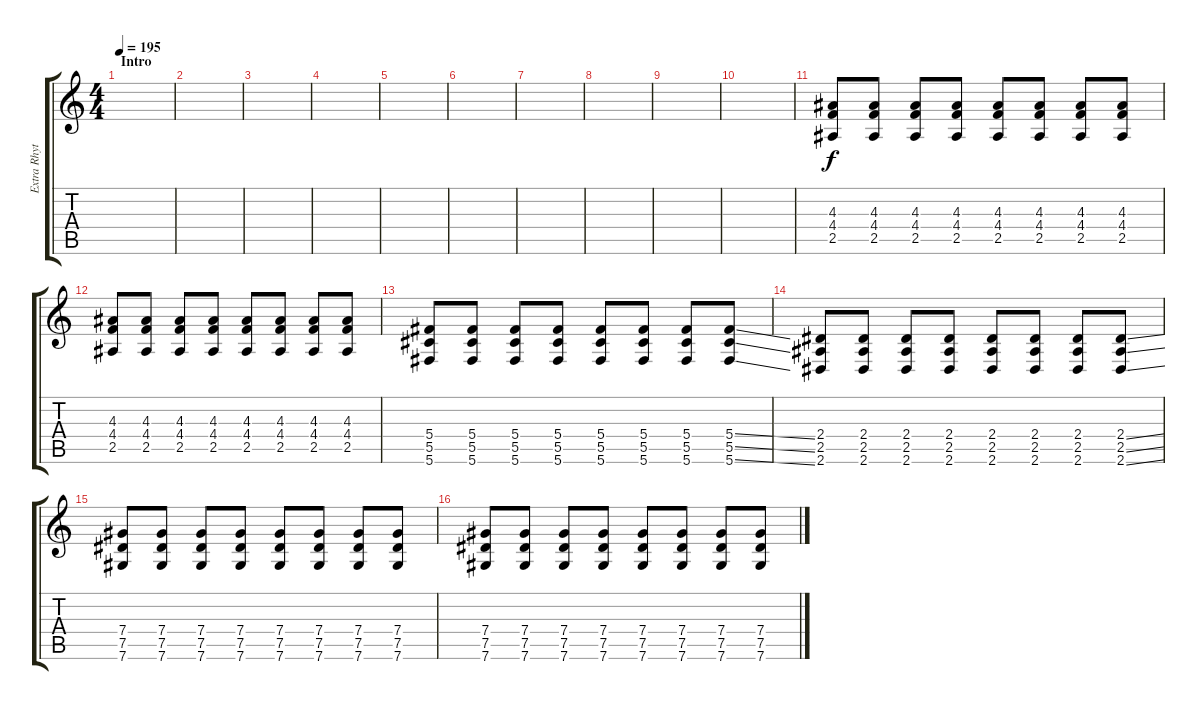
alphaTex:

\track ("Extra Rhytm Guitar" "Extra Rhyt") {instrument distortionguitar}
\staff {score tabs}
\tuning (Eb4 Bb3 Gb3 Db3 Ab2 Db2) {hide}
\ts (4 4)
\section ("" "Intro")
\tempo 195
\clef g2
\ks c
|
|
|
|
|
|
|
|
|
|
(4.3 4.4 2.5).8 (4.3 4.4 2.5).8 (4.3 4.4 2.5).8 (4.3 4.4 2.5).8 (4.3 4.4 2.5).8 (4.3 4.4 2.5).8 (4.3 4.4 2.5).8{beam merge} (4.3 4.4 2.5).8 |
(4.3 4.4 2.5).8 (4.3 4.4 2.5).8 (4.3 4.4 2.5).8 (4.3 4.4 2.5).8 (4.3 4.4 2.5).8 (4.3 4.4 2.5).8 (4.3 4.4 2.5).8{beam merge} (4.3 4.4 2.5).8 |
(5.4 5.5 5.6).8 (5.4 5.5 5.6).8 (5.4 5.5 5.6).8 (5.4 5.5 5.6).8 (5.4 5.5 5.6).8 (5.4 5.5 5.6).8 (5.4 5.5 5.6).8{beam merge} (5.4{ss} 5.5{ss} 5.6{ss}).8 |
(2.4 2.5 2.6).8 (2.4 2.5 2.6).8 (2.4 2.5 2.6).8 (2.4 2.5 2.6).8 (2.4 2.5 2.6).8 (2.4 2.5 2.6).8 (2.4 2.5 2.6).8{beam merge} (2.4{ss} 2.5{ss} 2.6{ss}).8 |
(7.4 7.5 7.6).8 (7.4 7.5 7.6).8 (7.4 7.5 7.6).8 (7.4 7.5 7.6).8 (7.4 7.5 7.6).8 (7.4 7.5 7.6).8 (7.4 7.5 7.6).8{beam merge} (7.4 7.5 7.6).8 |
(7.4 7.5 7.6).8 (7.4 7.5 7.6).8 (7.4 7.5 7.6).8 (7.4 7.5 7.6).8 (7.4 7.5 7.6).8 (7.4 7.5 7.6).8 (7.4 7.5 7.6).8{beam merge} (7.4{ss} 7.5{ss} 7.6{ss}).8
